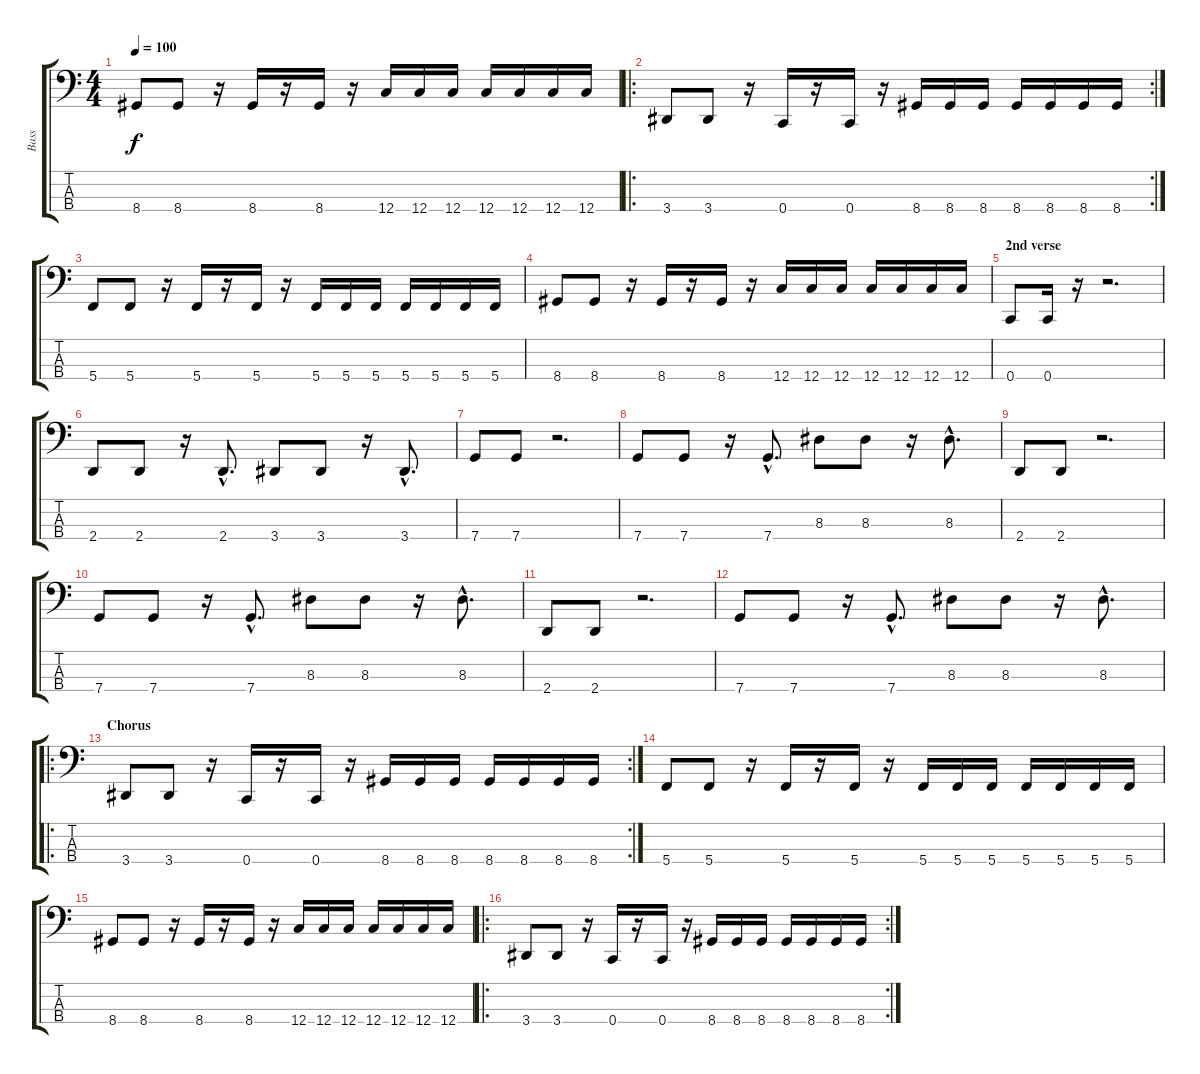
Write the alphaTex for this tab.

\track ("Bass" "Bass") {instrument electricbassfinger}
\staff {score tabs}
\tuning (F2 C2 G1 C1) {hide}
\ts (4 4)
\tempo 100
\clef f4
\ks c
8.4.8{dy f} 8.4.8 r.16 8.4.16 r.16 8.4.16 r.16 12.4.16 12.4.16 12.4.16 12.4.16 12.4.16 12.4.16 12.4.16 |
\ro
\rc 2
3.4.8 3.4.8 r.16 0.4.16 r.16 0.4.16 r.16 8.4.16 8.4.16 8.4.16 8.4.16 8.4.16 8.4.16 8.4.16 |
5.4.8 5.4.8 r.16 5.4.16 r.16 5.4.16 r.16 5.4.16 5.4.16 5.4.16 5.4.16 5.4.16 5.4.16 5.4.16 |
8.4.8 8.4.8 r.16 8.4.16 r.16 8.4.16 r.16 12.4.16 12.4.16 12.4.16 12.4.16 12.4.16 12.4.16 12.4.16 |
\section ("" "2nd verse")
0.4.8 0.4.16 r.16 r.2{d} |
2.4.8 2.4.8 r.16 2.4{hac}.8{d} 3.4.8 3.4.8 r.16 3.4{hac}.8{d} |
7.4.8 7.4.8 r.2{d} |
7.4.8 7.4.8 r.16 7.4{hac}.8{d} 8.3.8 8.3.8 r.16 8.3{hac}.8{d} |
2.4.8 2.4.8 r.2{d} |
7.4.8 7.4.8 r.16 7.4{hac}.8{d} 8.3.8 8.3.8 r.16 8.3{hac}.8{d} |
2.4.8 2.4.8 r.2{d} |
7.4.8 7.4.8 r.16 7.4{hac}.8{d} 8.3.8 8.3.8 r.16 8.3{hac}.8{d} |
\ro
\rc 2
\section ("" "Chorus")
3.4.8 3.4.8 r.16 0.4.16 r.16 0.4.16 r.16 8.4.16 8.4.16 8.4.16 8.4.16 8.4.16 8.4.16 8.4.16 |
5.4.8 5.4.8 r.16 5.4.16 r.16 5.4.16 r.16 5.4.16 5.4.16 5.4.16 5.4.16 5.4.16 5.4.16 5.4.16 |
8.4.8 8.4.8 r.16 8.4.16 r.16 8.4.16 r.16 12.4.16 12.4.16 12.4.16 12.4.16 12.4.16 12.4.16 12.4.16 |
\ro
\rc 2
3.4.8 3.4.8 r.16 0.4.16 r.16 0.4.16 r.16 8.4.16 8.4.16 8.4.16 8.4.16 8.4.16 8.4.16 8.4.16
